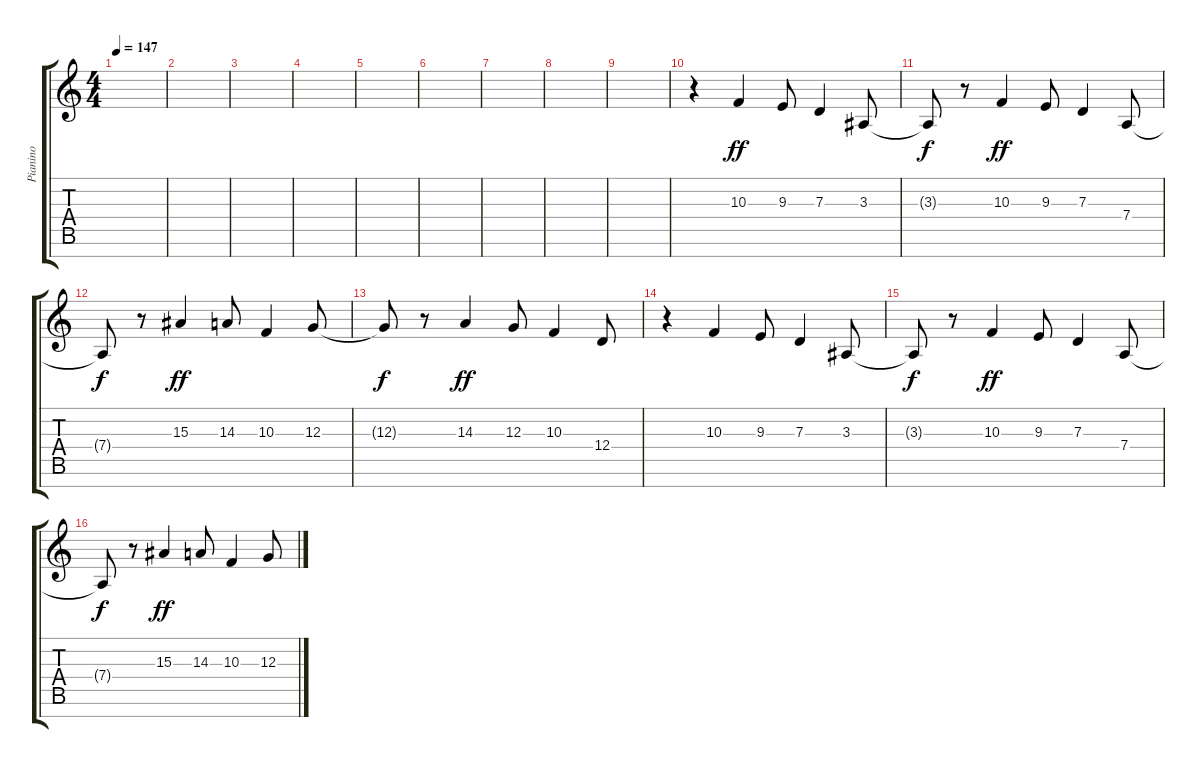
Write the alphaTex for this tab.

\track ("Pianino" "Pianino") {instrument electricgrandpiano}
\staff {score tabs}
\tuning (E4 B3 G3 D3 A2 E2 B1) {hide}
\ts (4 4)
\tempo 147
\clef g2
\ks c
|
|
|
|
|
|
|
|
|
r.4{volume 11} 10.3.4{dy ff} 9.3.8 7.3.4 3.3.8 |
3.3{t}.8{dy f} r.8 10.3.4{dy ff} 9.3.8 7.3.4 7.4.8 |
7.4{t}.8{dy f} r.8 15.3.4{dy ff} 14.3.8 10.3.4 12.3.8 |
12.3{t}.8{dy f} r.8 14.3.4{dy ff} 12.3.8 10.3.4 12.4.8 |
r.4 10.3.4 9.3.8 7.3.4 3.3.8 |
3.3{t}.8{dy f} r.8 10.3.4{dy ff} 9.3.8 7.3.4 7.4.8 |
7.4{t}.8{dy f} r.8 15.3.4{dy ff} 14.3.8 10.3.4 12.3.8
